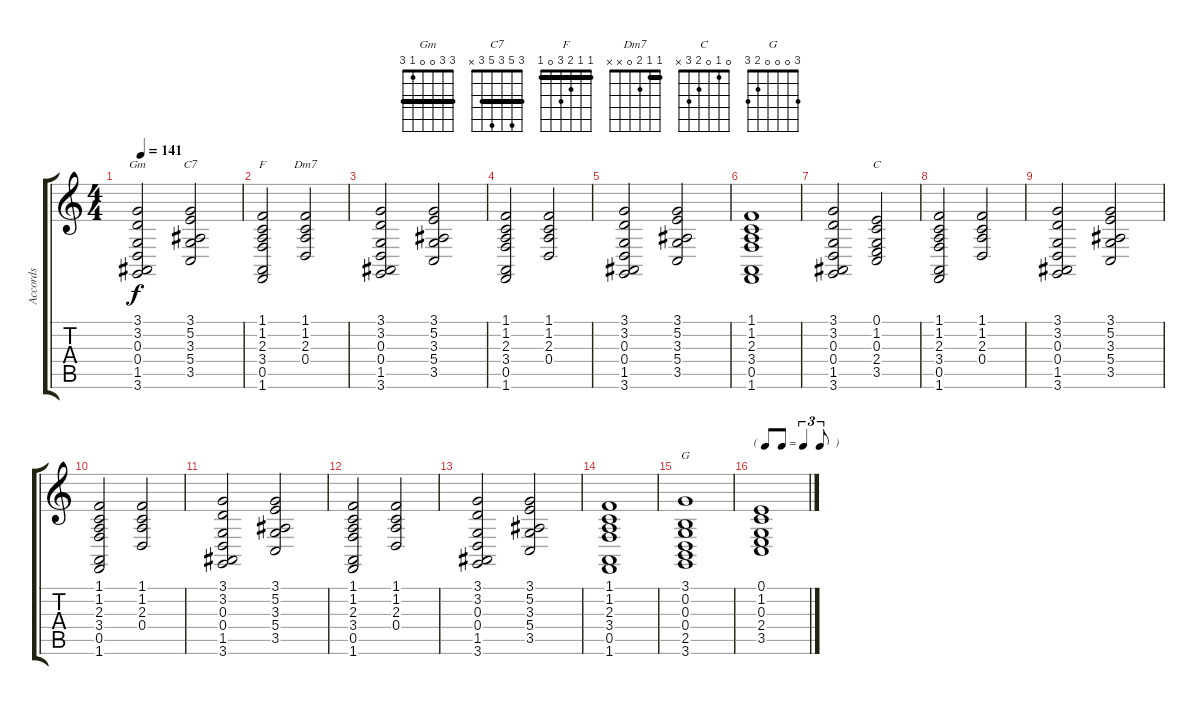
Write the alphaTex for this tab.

\track ("Accords" "Accords") {instrument choiraahs}
\staff {score tabs}
\tuning (E4 B3 G3 D3 A2 E2) {hide}
\chord ("Gm" 3 3 0 0 1 3) {barre 3}
\chord ("C7" 3 5 3 5 3 x) {barre 3}
\chord ("F" 1 1 2 3 0 1) {barre 1}
\chord ("Dm7" 1 1 2 0 x x) {barre 1}
\chord ("C" 0 1 0 2 3 x)
\chord ("G" 3 0 0 0 2 3)
\ts (4 4)
\tempo 141
\clef g2
\ks c
(3.1 3.2 0.3 0.4 1.5 3.6).2{ch "Gm" dy f} (3.1 5.2 3.3 5.4 3.5).2{ch "C7"} |
(1.1 1.2 2.3 3.4 0.5 1.6).2{ch "F"} (1.1 1.2 2.3 0.4).2{ch "Dm7"} |
(3.1 3.2 0.3 0.4 1.5 3.6).2 (3.1 5.2 3.3 5.4 3.5).2 |
(1.1 1.2 2.3 3.4 0.5 1.6).2 (1.1 1.2 2.3 0.4).2 |
(3.1 3.2 0.3 0.4 1.5 3.6).2 (3.1 5.2 3.3 5.4 3.5).2 |
(1.1 1.2 2.3 3.4 0.5 1.6).1 |
(3.1 3.2 0.3 0.4 1.5 3.6).2 (0.1 1.2 0.3 2.4 3.5).2{ch "C"} |
(1.1 1.2 2.3 3.4 0.5 1.6).2 (1.1 1.2 2.3 0.4).2 |
(3.1 3.2 0.3 0.4 1.5 3.6).2 (3.1 5.2 3.3 5.4 3.5).2 |
(1.1 1.2 2.3 3.4 0.5 1.6).2 (1.1 1.2 2.3 0.4).2 |
(3.1 3.2 0.3 0.4 1.5 3.6).2 (3.1 5.2 3.3 5.4 3.5).2 |
(1.1 1.2 2.3 3.4 0.5 1.6).2 (1.1 1.2 2.3 0.4).2 |
(3.1 3.2 0.3 0.4 1.5 3.6).2 (3.1 5.2 3.3 5.4 3.5).2 |
(1.1 1.2 2.3 3.4 0.5 1.6).1 |
(3.1 0.2 0.3 0.4 2.5 3.6).1{ch "G"} |
\tf triplet8th
(0.1 1.2 0.3 2.4 3.5).1
